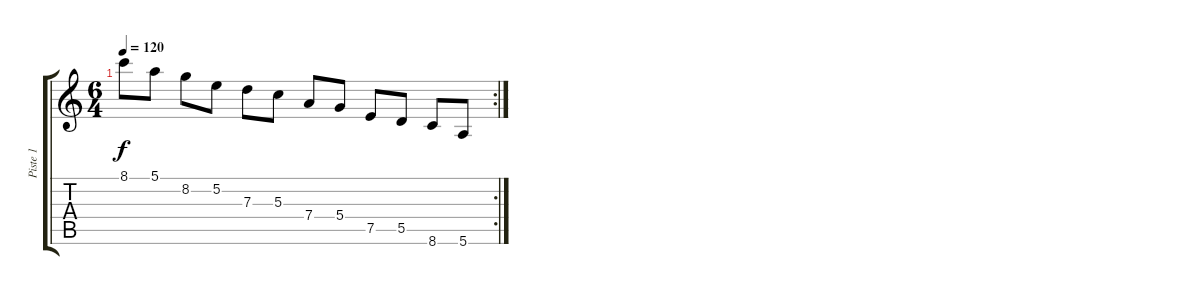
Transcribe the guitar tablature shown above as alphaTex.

\track ("Piste 1" "Piste 1") {instrument acousticguitarnylon}
\staff {score tabs}
\tuning (E4 B3 G3 D3 A2 E2) {hide}
\rc 2
\ts (6 4)
\tempo 120
\clef g2
\ks c
8.1.8{dy f} 5.1.8 8.2.8 5.2.8 7.3.8 5.3.8 7.4.8 5.4.8 7.5.8 5.5.8 8.6.8 5.6.8
